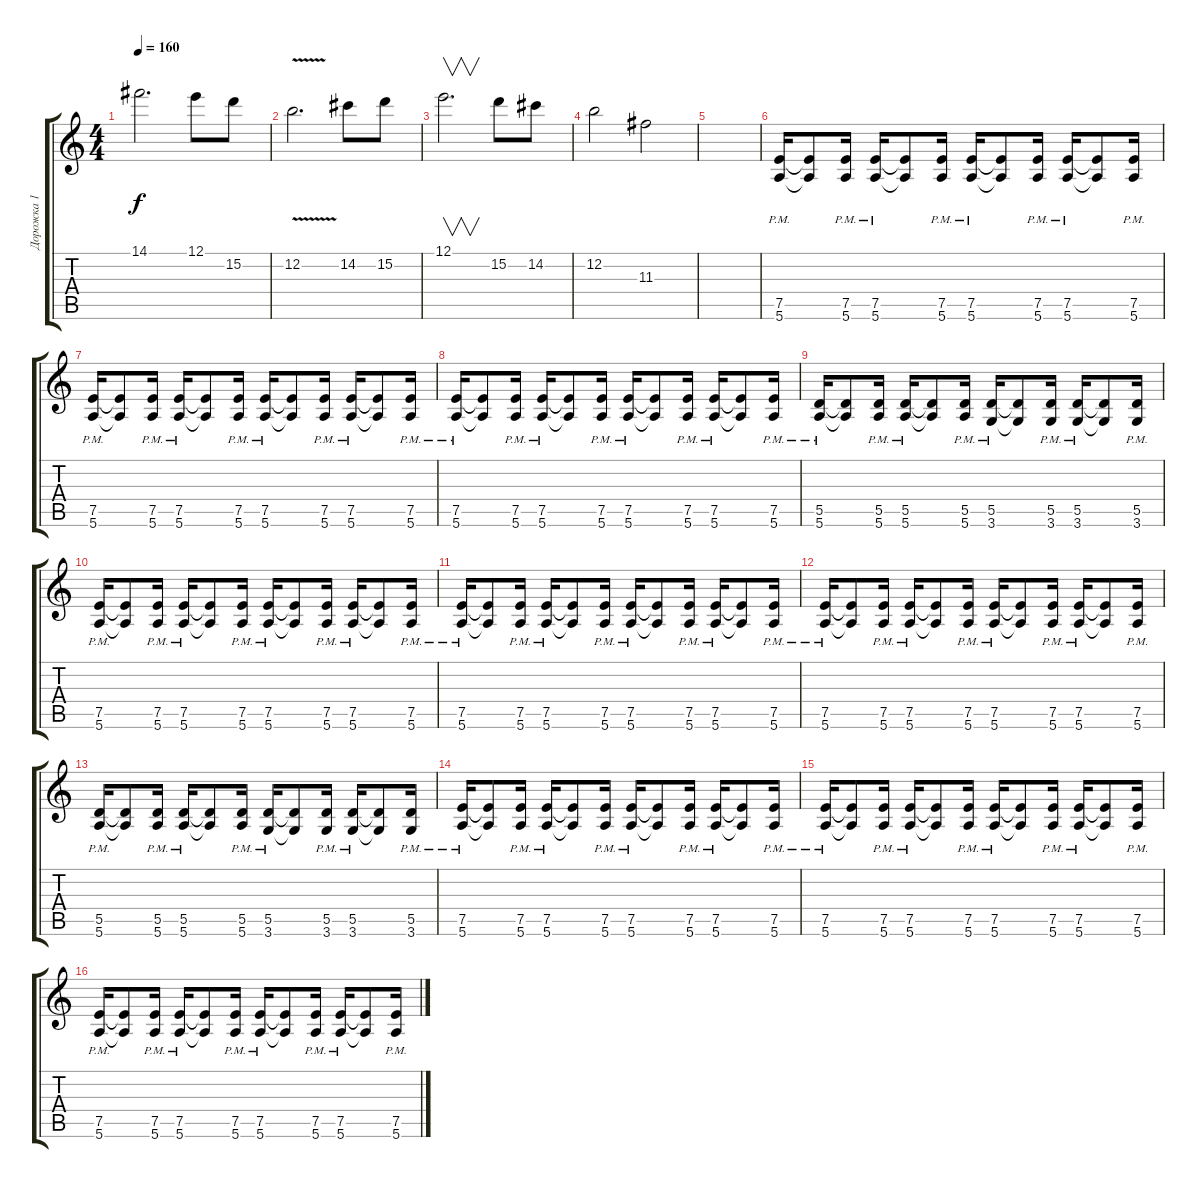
\track ("Дорожка 1" "Дорожка 1") {instrument distortionguitar}
\staff {score tabs}
\tuning (E4 B3 G3 D3 A2 E2) {hide}
\ts (4 4)
\tempo 160
\clef g2
\ks c
14.1.2{d dy f} 12.1.8 15.2.8 |
12.2{v}.2{d} 14.2.8 15.2.8 |
12.1.2{v d} 15.2.8 14.2.8 |
12.2.2 11.3.2 |
|
(7.5{pm} 5.6{pm}).16 (7.5{t} 5.6{t}).8 (7.5{pm} 5.6{pm}).16 (7.5{pm} 5.6{pm}).16 (7.5{t} 5.6{t}).8 (7.5{pm} 5.6{pm}).16 (7.5{pm} 5.6{pm}).16 (7.5{t} 5.6{t}).8 (7.5{pm} 5.6{pm}).16 (7.5{pm} 5.6{pm}).16 (7.5{t} 5.6{t}).8 (7.5{pm} 5.6{pm}).16 |
(7.5{pm} 5.6{pm}).16 (7.5{t} 5.6{t}).8 (7.5{pm} 5.6{pm}).16 (7.5{pm} 5.6{pm}).16 (7.5{t} 5.6{t}).8 (7.5{pm} 5.6{pm}).16 (7.5{pm} 5.6{pm}).16 (7.5{t} 5.6{t}).8 (7.5{pm} 5.6{pm}).16 (7.5{pm} 5.6{pm}).16 (7.5{t} 5.6{t}).8 (7.5{pm} 5.6{pm}).16 |
(7.5{pm} 5.6{pm}).16 (7.5{t} 5.6{t}).8 (7.5{pm} 5.6{pm}).16 (7.5{pm} 5.6{pm}).16 (7.5{t} 5.6{t}).8 (7.5{pm} 5.6{pm}).16 (7.5{pm} 5.6{pm}).16 (7.5{t} 5.6{t}).8 (7.5{pm} 5.6{pm}).16 (7.5{pm} 5.6{pm}).16 (7.5{t} 5.6{t}).8 (7.5{pm} 5.6{pm}).16 |
(5.5{pm} 5.6).16 (5.5{t} 5.6{t}).8 (5.5{pm} 5.6).16 (5.5{pm} 5.6).16 (5.5{t} 5.6{t}).8 (5.5{pm} 5.6).16 (5.5{pm} 3.6{pm}).16 (5.5{t} 3.6{t}).8 (5.5{pm} 3.6{pm}).16 (5.5{pm} 3.6{pm}).16 (5.5{t} 3.6{t}).8 (5.5{pm} 3.6{pm}).16 |
(7.5{pm} 5.6{pm}).16 (7.5{t} 5.6{t}).8 (7.5{pm} 5.6{pm}).16 (7.5{pm} 5.6{pm}).16 (7.5{t} 5.6{t}).8 (7.5{pm} 5.6{pm}).16 (7.5{pm} 5.6{pm}).16 (7.5{t} 5.6{t}).8 (7.5{pm} 5.6{pm}).16 (7.5{pm} 5.6{pm}).16 (7.5{t} 5.6{t}).8 (7.5{pm} 5.6{pm}).16 |
(7.5{pm} 5.6{pm}).16 (7.5{t} 5.6{t}).8 (7.5{pm} 5.6{pm}).16 (7.5{pm} 5.6{pm}).16 (7.5{t} 5.6{t}).8 (7.5{pm} 5.6{pm}).16 (7.5{pm} 5.6{pm}).16 (7.5{t} 5.6{t}).8 (7.5{pm} 5.6{pm}).16 (7.5{pm} 5.6{pm}).16 (7.5{t} 5.6{t}).8 (7.5{pm} 5.6{pm}).16 |
(7.5{pm} 5.6{pm}).16 (7.5{t} 5.6{t}).8 (7.5{pm} 5.6{pm}).16 (7.5{pm} 5.6{pm}).16 (7.5{t} 5.6{t}).8 (7.5{pm} 5.6{pm}).16 (7.5{pm} 5.6{pm}).16 (7.5{t} 5.6{t}).8 (7.5{pm} 5.6{pm}).16 (7.5{pm} 5.6{pm}).16 (7.5{t} 5.6{t}).8 (7.5{pm} 5.6{pm}).16 |
(5.5{pm} 5.6).16 (5.5{t} 5.6{t}).8 (5.5{pm} 5.6).16 (5.5{pm} 5.6).16 (5.5{t} 5.6{t}).8 (5.5{pm} 5.6).16 (5.5{pm} 3.6{pm}).16 (5.5{t} 3.6{t}).8 (5.5{pm} 3.6{pm}).16 (5.5{pm} 3.6{pm}).16 (5.5{t} 3.6{t}).8 (5.5{pm} 3.6{pm}).16 |
(7.5{pm} 5.6{pm}).16 (7.5{t} 5.6{t}).8 (7.5{pm} 5.6{pm}).16 (7.5{pm} 5.6{pm}).16 (7.5{t} 5.6{t}).8 (7.5{pm} 5.6{pm}).16 (7.5{pm} 5.6{pm}).16 (7.5{t} 5.6{t}).8 (7.5{pm} 5.6{pm}).16 (7.5{pm} 5.6{pm}).16 (7.5{t} 5.6{t}).8 (7.5{pm} 5.6{pm}).16 |
(7.5{pm} 5.6{pm}).16 (7.5{t} 5.6{t}).8 (7.5{pm} 5.6{pm}).16 (7.5{pm} 5.6{pm}).16 (7.5{t} 5.6{t}).8 (7.5{pm} 5.6{pm}).16 (7.5{pm} 5.6{pm}).16 (7.5{t} 5.6{t}).8 (7.5{pm} 5.6{pm}).16 (7.5{pm} 5.6{pm}).16 (7.5{t} 5.6{t}).8 (7.5{pm} 5.6{pm}).16 |
(7.5{pm} 5.6{pm}).16 (7.5{t} 5.6{t}).8 (7.5{pm} 5.6{pm}).16 (7.5{pm} 5.6{pm}).16 (7.5{t} 5.6{t}).8 (7.5{pm} 5.6{pm}).16 (7.5{pm} 5.6{pm}).16 (7.5{t} 5.6{t}).8 (7.5{pm} 5.6{pm}).16 (7.5{pm} 5.6{pm}).16 (7.5{t} 5.6{t}).8 (7.5{pm} 5.6{pm}).16
